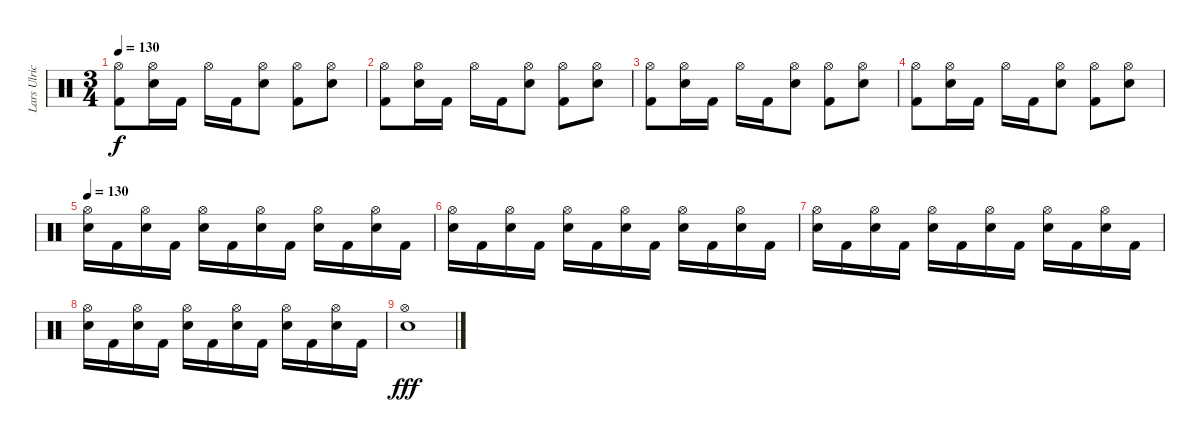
\track ("Lars Ulrich" "Lars Ulric") {instrument percussion}
\staff {score}
\articulation defaults
\ts (3 4)
\tempo 130
\clef neutral
\ks c
("Hi-Hat (open)" "Kick (hit) 2").8{dy f} ("Hi-Hat (open)" "Electric Snare (hit)").16 "Kick (hit) 2".16 "Hi-Hat (open)".16 "Kick (hit) 2".16 ("Hi-Hat (open)" "Electric Snare (hit)").8 ("Hi-Hat (open)" "Kick (hit) 2").8 ("Hi-Hat (open)" "Electric Snare (hit)").8 |
("Hi-Hat (open)" "Kick (hit) 2").8 ("Hi-Hat (open)" "Electric Snare (hit)").16 "Kick (hit) 2".16 "Hi-Hat (open)".16 "Kick (hit) 2".16 ("Hi-Hat (open)" "Electric Snare (hit)").8 ("Hi-Hat (open)" "Kick (hit) 2").8 ("Hi-Hat (open)" "Electric Snare (hit)").8 |
("Hi-Hat (open)" "Kick (hit) 2").8 ("Hi-Hat (open)" "Electric Snare (hit)").16 "Kick (hit) 2".16 "Hi-Hat (open)".16 "Kick (hit) 2".16 ("Hi-Hat (open)" "Electric Snare (hit)").8 ("Hi-Hat (open)" "Kick (hit) 2").8 ("Hi-Hat (open)" "Electric Snare (hit)").8 |
("Hi-Hat (open)" "Kick (hit) 2").8 ("Hi-Hat (open)" "Electric Snare (hit)").16 "Kick (hit) 2".16 "Hi-Hat (open)".16 "Kick (hit) 2".16 ("Hi-Hat (open)" "Electric Snare (hit)").8 ("Hi-Hat (open)" "Kick (hit) 2").8 ("Hi-Hat (open)" "Electric Snare (hit)").8 |
\tempo 130
("Hi-Hat (open)" "Electric Snare (hit)").16 "Kick (hit) 2".16 ("Hi-Hat (open)" "Electric Snare (hit)").16 "Kick (hit) 2".16 ("Hi-Hat (open)" "Electric Snare (hit)").16 "Kick (hit) 2".16 ("Hi-Hat (open)" "Electric Snare (hit)").16 "Kick (hit) 2".16 ("Hi-Hat (open)" "Electric Snare (hit)").16 "Kick (hit) 2".16 ("Hi-Hat (open)" "Electric Snare (hit)").16 "Kick (hit) 2".16 |
("Hi-Hat (open)" "Electric Snare (hit)").16 "Kick (hit) 2".16 ("Hi-Hat (open)" "Electric Snare (hit)").16 "Kick (hit) 2".16 ("Hi-Hat (open)" "Electric Snare (hit)").16 "Kick (hit) 2".16 ("Hi-Hat (open)" "Electric Snare (hit)").16 "Kick (hit) 2".16 ("Hi-Hat (open)" "Electric Snare (hit)").16 "Kick (hit) 2".16 ("Hi-Hat (open)" "Electric Snare (hit)").16 "Kick (hit) 2".16 |
("Hi-Hat (open)" "Electric Snare (hit)").16 "Kick (hit) 2".16 ("Hi-Hat (open)" "Electric Snare (hit)").16 "Kick (hit) 2".16 ("Hi-Hat (open)" "Electric Snare (hit)").16 "Kick (hit) 2".16 ("Hi-Hat (open)" "Electric Snare (hit)").16 "Kick (hit) 2".16 ("Hi-Hat (open)" "Electric Snare (hit)").16 "Kick (hit) 2".16 ("Hi-Hat (open)" "Electric Snare (hit)").16 "Kick (hit) 2".16 |
("Hi-Hat (open)" "Electric Snare (hit)").16 "Kick (hit) 2".16 ("Hi-Hat (open)" "Electric Snare (hit)").16 "Kick (hit) 2".16 ("Hi-Hat (open)" "Electric Snare (hit)").16 "Kick (hit) 2".16 ("Hi-Hat (open)" "Electric Snare (hit)").16 "Kick (hit) 2".16 ("Hi-Hat (open)" "Electric Snare (hit)").16 "Kick (hit) 2".16 ("Hi-Hat (open)" "Electric Snare (hit)").16 "Kick (hit) 2".16 |
("Hi-Hat (open)" "Electric Snare (hit)").1{dy fff}
